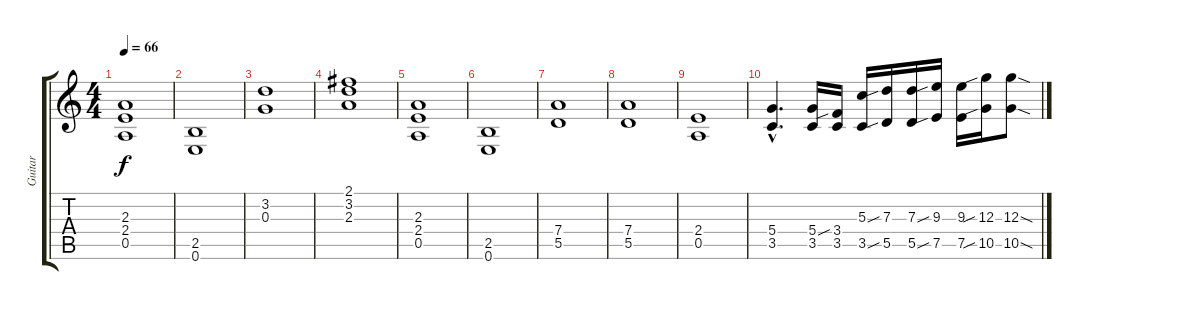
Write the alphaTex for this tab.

\track ("Guitar" "Guitar") {instrument overdrivenguitar}
\staff {score tabs}
\tuning (E4 B3 G3 D3 A2 E2) {hide}
\ts (4 4)
\tempo 66
\clef g2
\ks c
(2.3 2.4 0.5).1{dy f} |
(2.5 0.6).1 |
(3.2 0.3).1 |
(2.1 3.2 2.3).1 |
(2.3 2.4 0.5).1 |
(2.5 0.6).1 |
(7.4 5.5).1 |
(7.4 5.5).1 |
(2.4 0.5).1 |
(5.4{hac} 3.5{hac}).4{d} (5.4 3.5).16 (3.4{sib} 3.5).16 (5.3 3.5).16 (7.3{sib} 5.5{sib}).16 (7.3 5.5).16 (9.3{sib} 7.5{sib}).16 (9.3 7.5).16 (12.3{sib} 10.5{sib}).16 (12.3{sod} 10.5{sod}).8
